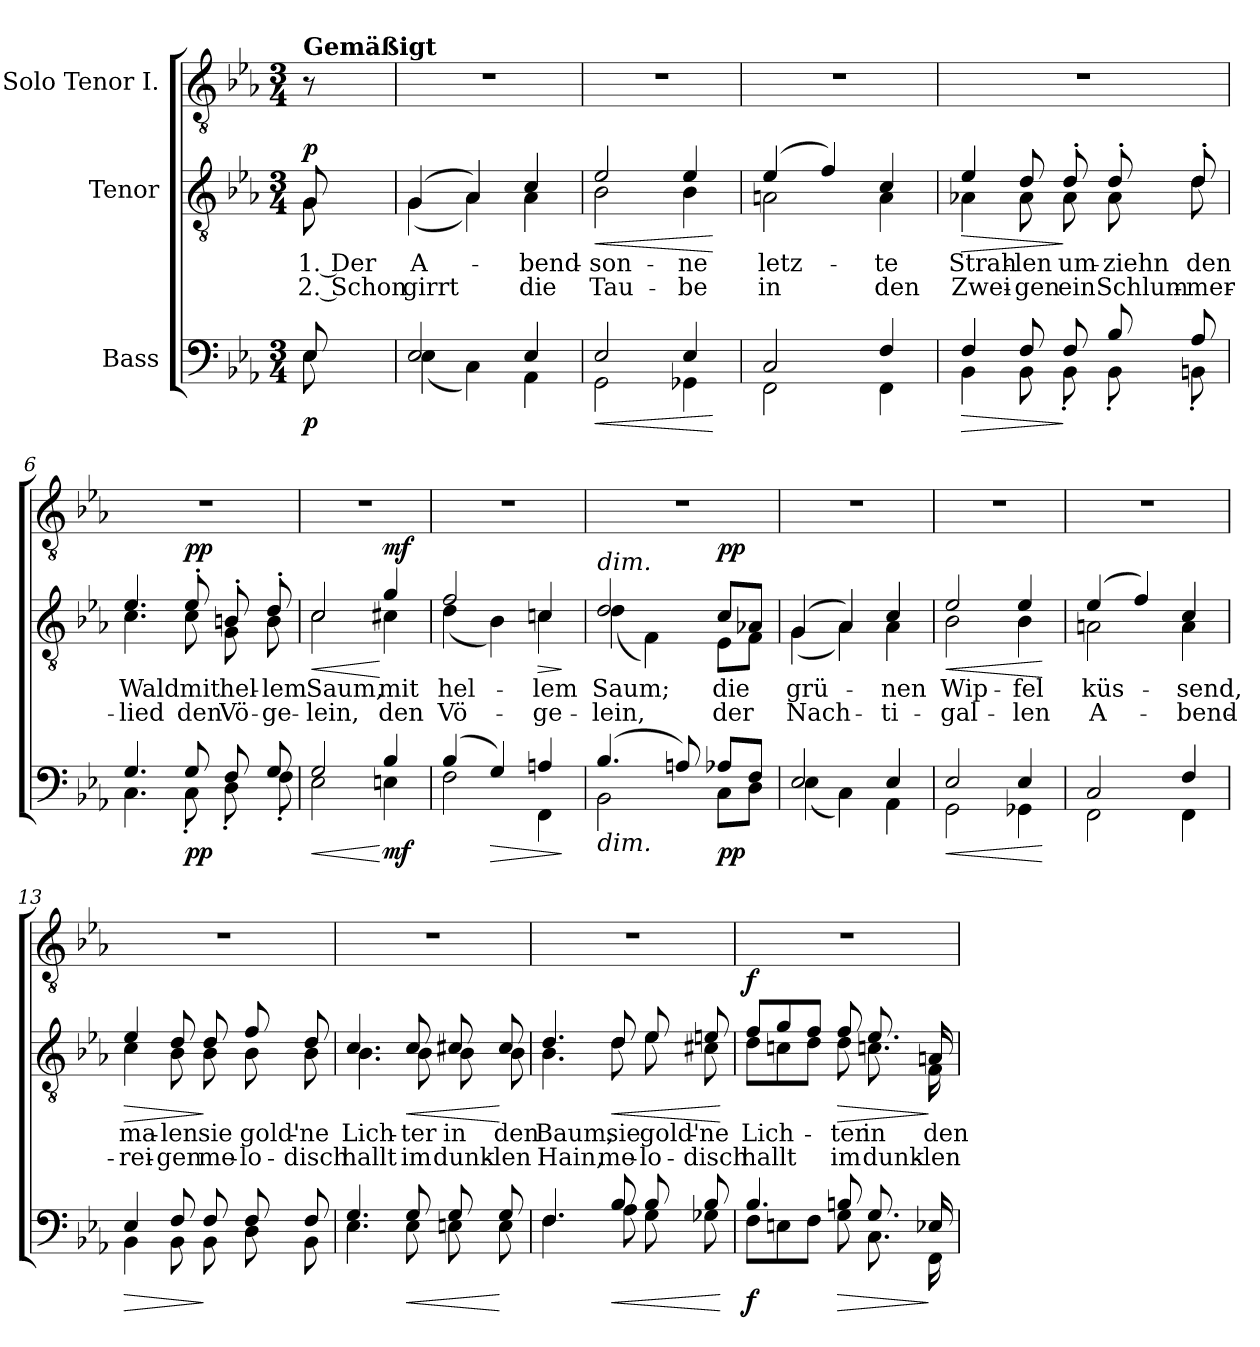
**kern	**dynam	**kern	**text	**text	**dynam	**kern
*part3	*part3	*part2	*part2	*part2	*part2	*part1
*staff3	*staff3	*staff2	*staff2	*staff2	*staff2	*staff1
*I"Bass	*	*I"Tenor	*	*	*	*I"Solo Tenor I.
*clefF4	*	*clefGv2	*	*	*	*clefGv2
*k[b-e-a-]	*	*k[b-e-a-]	*	*	*	*k[b-e-a-]
*M3/4	*	*M3/4	*	*	*	*M3/4
=1	=1	=1	=1	=1	=1	=1
*^	*	*^	*	*	*	*
!	!	!	!	!	!	!	!	!LO:TX:a:B:t=Gemäßigt
!	!	!LO:DY:b	!	!	!	!	!LO:DY:a	!
8E-/	8E-\	p	8G/	8G\	1. Der	2. Schon	p	8r
=2	=2	=2	=2	=2	=2	=2	=2	=2
2E-/	(4E-\	.	(4G/	(4G\	A-	girrt	.	2.r
.	4C\)	.	4A-/)	4A-\)	.	.	.	.
4E-/	4AA-\	.	4c/	4A-\	-bend-	die	.	.
=3	=3	=3	=3	=3	=3	=3	=3	=3
!	!	!LO:HP:b	!	!	!	!	!LO:HP:b	!
2E-/	2GG\	<	2e-/	2B-\	-son-	Tau-	<	2.r
4E-/	4GG-X\	.	4e-/	4B-\	-ne	-be	.	.
*v	*v	*	*	*	*	*	*	*
*	*	*v	*v	*	*	*	*
.	[	.	.	.	[	.
=4	=4	=4	=4	=4	=4	=4
*^	*	*^	*	*	*	*
2C/	2FF\	.	(4e-/	2An\	letz-	in	.	2.r
.	.	.	4f/)	.	.	.	.	.
4F/	4FF\	.	4c/	4A\	-te	den	.	.
=5	=5	=5	=5	=5	=5	=5	=5	=5
!	!	!LO:HP:b	!	!	!	!	!LO:HP:b	!
4F/	4BB-\	>	4e-/	4A-X\	Strah-	Zwei-	>	2.r
8F/	8BB-\	.	8d/	8A-\	-len	-gen	.	.
8F/	8BB-'\	]	8d'/	8A-\	um-	ein	]	.
8B-/	8BB-'\	.	8d'/	8A-\	-ziehn	Schlum-	.	.
8A-/	8BBn'\	.	8d'/	8d\	den	-mer-	.	.
!!LO:LB:g=z
=6	=6	=6	=6	=6	=6	=6	=6	=6
4.G/	4.C\	.	4.e-/	4.c\	Wald	-lied	.	2.r
!	!	!LO:DY:b	!	!	!	!	!LO:DY:a	!
8G/	8C'\	pp	8e-'/	8c\	mit	den	pp	.
8F/	8D'\	.	8Bn'/	8G\	hel-	Vö-	.	.
8G/	8F'\	.	8d'/	8B\	-lem	-ge-	.	.
=7	=7	=7	=7	=7	=7	=7	=7	=7
!	!	!LO:HP:b	!	!	!	!	!LO:HP:b	!
2G/	2E-\	<	2c/	2c\	Saum,	-lein,	<	2.r
!	!	!LO:DY:n=1:b	!	!	!	!	!LO:DY:n=1:a	!
4B-/	4En\	[ mf	4g/	4c#X\	mit	den	[ mf	.
=8	=8	=8	=8	=8	=8	=8	=8	=8
(4B-/	2F\	.	2f/	(4d\	hel-	Vö-	.	2.r
!	!	!LO:HP:b	!	!	!	!	!	!
4G/)	.	>	.	4B-\)	.	.	.	.
!	!	!	!	!	!	!	!LO:HP:b	!
4An/	4FF\	.	4cn/	4c\	-lem	-ge-	>	.
*v	*v	*	*	*	*	*	*	*
*	*	*v	*v	*	*	*	*
.	]	.	.	.	]	.
=9	=9	=9	=9	=9	=9	=9
*^	*	*^	*	*	*	*
!	!	!	!LO:TX:a:i:t=dim.	!	!	!	!	!
!LO:TX:b:i:t=dim.	!	!	!	!	!	!	!	!
(4.B-/	2BB-\	.	2d/	(4d\	Saum;	-lein,	.	2.r
.	.	.	.	4F\)	.	.	.	.
8An/)	.	.	.	.	.	.	.	.
!	!	!LO:DY:b	!	!	!	!	!LO:DY:a	!
8A-X/L	8C\L	pp	8c/L	8E-\L	die	der	pp	.
8F/J	8D\J	.	8A-X/J	8F\J	.	.	.	.
=10	=10	=10	=10	=10	=10	=10	=10	=10
2E-/	(4E-\	.	(4G/	(4G\	grü-	Nach-	.	2.r
.	4C\)	.	4A-/)	4A-\)	.	.	.	.
4E-/	4AA-\	.	4c/	4A-\	-nen	-ti-	.	.
=11	=11	=11	=11	=11	=11	=11	=11	=11
!	!	!LO:HP:b	!	!	!	!	!LO:HP:b	!
2E-/	2GG\	<	2e-/	2B-\	Wip-	-gal-	<	2.r
4E-/	4GG-X\	.	4e-/	4B-\	-fel	-len	.	.
*v	*v	*	*	*	*	*	*	*
*	*	*v	*v	*	*	*	*
.	[	.	.	.	[	.
!!LO:LB:g=z
=12	=12	=12	=12	=12	=12	=12
*^	*	*^	*	*	*	*
2C/	2FF\	.	(4e-/	2An\	küs-	A-	.	2.r
.	.	.	4f/)	.	.	.	.	.
4F/	4FF\	.	4c/	4A\	-send,	-bend-	.	.
=13	=13	=13	=13	=13	=13	=13	=13	=13
!	!	!LO:HP:b	!	!	!	!	!LO:HP:b	!
4E-/	4BB-\	>	4e-/	4c\	ma-	-rei-	>	2.r
8F/	8BB-\	.	8d/	8B-\	-len	-gen	.	.
8F/	8BB-\	]	8d/	8B-\	sie	me-	]	.
8F/	8D\	.	8f/	8B-\	gold'-	-lo-	.	.
8F/	8BB-\	.	8d/	8B-\	-ne	-disch	.	.
=14	=14	=14	=14	=14	=14	=14	=14	=14
4.G/	4.E-\	.	4.c/	4.B-\	Lich-	hallt	.	2.r
!	!	!LO:HP:b	!	!	!	!	!LO:HP:b	!
8G/	8E-\	<	8c/	8B-\	-ter	im	<	.
8G/	8En\	.	8c#X/	8B-\	in	dunk-	.	.
8G/	8E\	[	8c#/	8B-\	den	-len	[	.
=15	=15	=15	=15	=15	=15	=15	=15	=15
4.F/	4.F\	.	4.d/	4.B-\	Baum,	Hain,	.	2.r
!	!	!LO:HP:b	!	!	!	!	!LO:HP:b	!
8B-/	8A-\	<	8d/	8d\	sie	me-	<	.
8B-/	8G\	.	8e-/	8e-\	gold'-	-lo-	.	.
8B-/	8G-X\	.	8en/	8c#X\	-ne	-disch	.	.
*v	*v	*	*	*	*	*	*	*
*	*	*v	*v	*	*	*	*
.	[	.	.	.	[	.
!!LO:LB:g=z
=16	=16	=16	=16	=16	=16	=16
*^	*	*^	*	*	*	*
!	!	!LO:DY:b	!	!	!	!	!LO:DY:a	!
4.B-/	8F\L	f	8f/L	8d\L	Lich-	hallt	f	2.r
.	8En\	.	8g/	8cn\	.	.	.	.
.	8F\J	.	8f/J	8d\J	.	.	.	.
!	!	!LO:HP:b	!	!	!	!	!LO:HP:b	!
8Bn/	8G\	>	8f/	8d\	-ter	im	>	.
8.G/	8.C\	.	8.e-/	8.cn\	in	dunk-	.	.
16E-X/	16FF\	]	16An/	16F\	den	-len	]	.
*v	*v	*	*	*	*	*	*	*
*	*	*v	*v	*	*	*	*
=	=	=	=	=	=	=
*-	*-	*-	*-	*-	*-	*-
